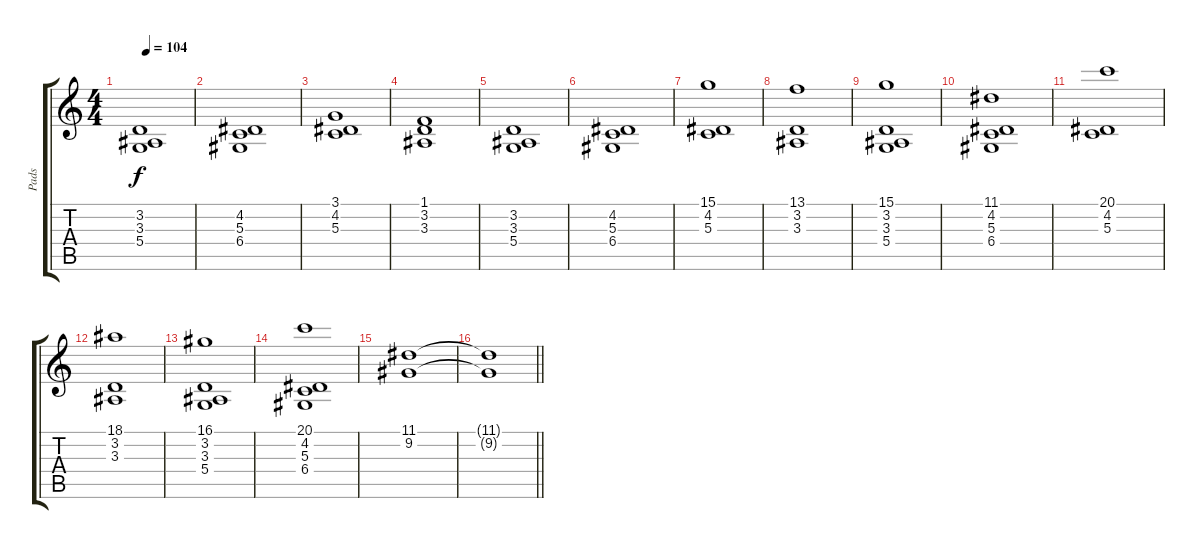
\track ("Pads" "Pads") {instrument stringensemble2}
\staff {score tabs}
\tuning (E4 B3 G3 D3 A2 E2) {hide}
\ts (4 4)
\tempo 104
\clef g2
\ks c
(3.2 3.3 5.4).1{dy f} |
(4.2 5.3 6.4).1 |
(3.1 4.2 5.3).1 |
(1.1 3.2 3.3).1 |
(3.2 3.3 5.4).1 |
(4.2 5.3 6.4).1 |
(15.1 4.2 5.3).1 |
(13.1 3.2 3.3).1 |
(15.1 3.2 3.3 5.4).1 |
(11.1 4.2 5.3 6.4).1 |
(20.1 4.2 5.3).1 |
(18.1 3.2 3.3).1 |
(16.1 3.2 3.3 5.4).1 |
(20.1 4.2 5.3 6.4).1 |
(11.1 9.2).1 |
\barLineRight lightlight
(11.1{t} 9.2{t}).1
